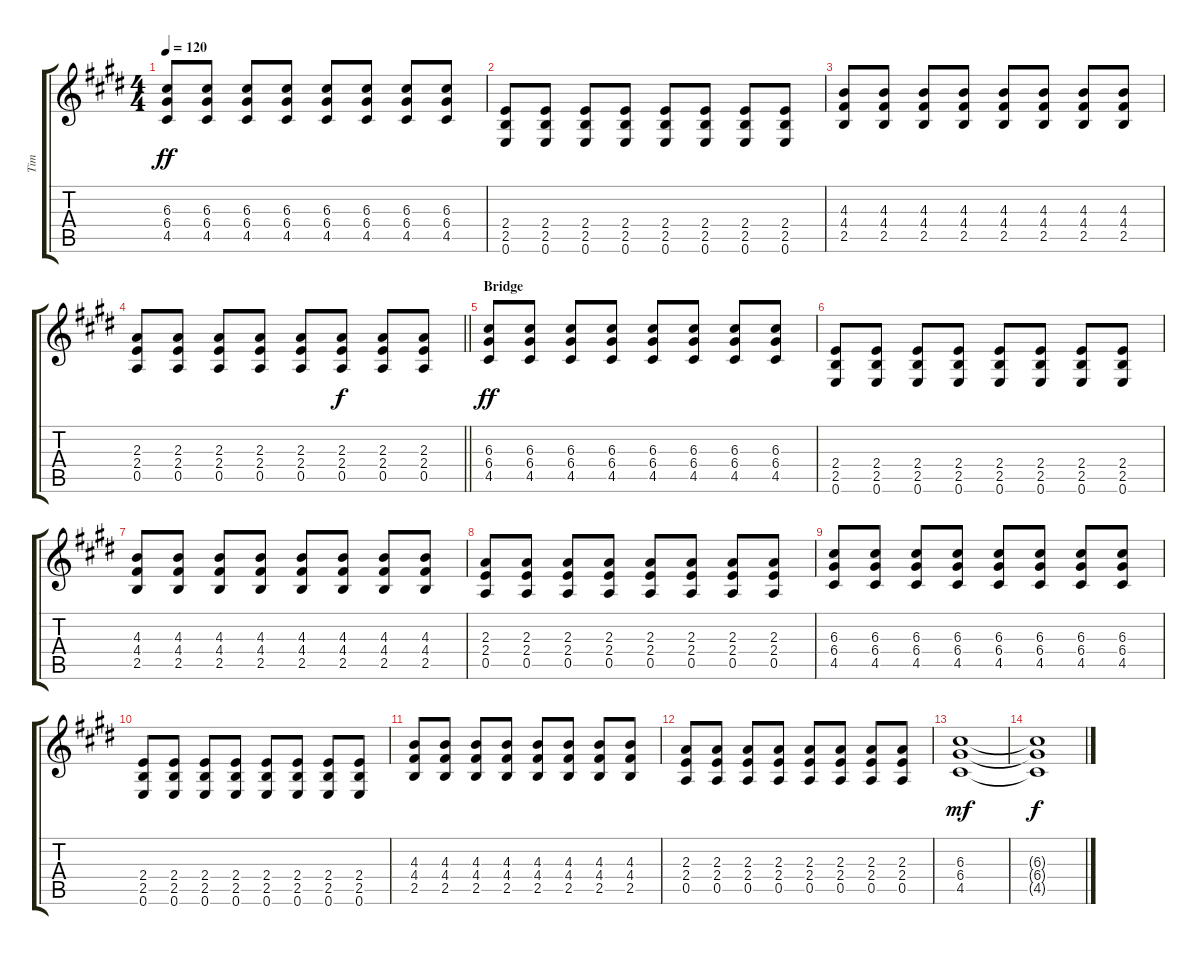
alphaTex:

\track ("Tim" "Tim") {instrument distortionguitar}
\staff {score tabs}
\tuning (E4 B3 G3 D3 A2 E2) {hide}
\ts (4 4)
\tempo 120
\clef g2
\ks e
(6.3 6.4 4.5).8{dy ff} (6.3 6.4 4.5).8 (6.3 6.4 4.5).8 (6.3 6.4 4.5).8 (6.3 6.4 4.5).8 (6.3 6.4 4.5).8 (6.3 6.4 4.5).8 (6.3 6.4 4.5).8 |
(2.4 2.5 0.6).8 (2.4 2.5 0.6).8 (2.4 2.5 0.6).8 (2.4 2.5 0.6).8 (2.4 2.5 0.6).8 (2.4 2.5 0.6).8 (2.4 2.5 0.6).8 (2.4 2.5 0.6).8 |
(4.3 4.4 2.5).8 (4.3 4.4 2.5).8 (4.3 4.4 2.5).8 (4.3 4.4 2.5).8 (4.3 4.4 2.5).8 (4.3 4.4 2.5).8 (4.3 4.4 2.5).8 (4.3 4.4 2.5).8 |
\barLineRight lightlight
(2.3 2.4 0.5).8 (2.3 2.4 0.5).8 (2.3 2.4 0.5).8 (2.3 2.4 0.5).8 (2.3 2.4 0.5).8 (2.3 2.4 0.5).8{dy f} (2.3 2.4 0.5).8 (2.3 2.4 0.5).8 |
\section ("" "Bridge")
(6.3 6.4 4.5).8{dy ff} (6.3 6.4 4.5).8 (6.3 6.4 4.5).8 (6.3 6.4 4.5).8 (6.3 6.4 4.5).8 (6.3 6.4 4.5).8 (6.3 6.4 4.5).8 (6.3 6.4 4.5).8 |
(2.4 2.5 0.6).8 (2.4 2.5 0.6).8 (2.4 2.5 0.6).8 (2.4 2.5 0.6).8 (2.4 2.5 0.6).8 (2.4 2.5 0.6).8 (2.4 2.5 0.6).8 (2.4 2.5 0.6).8 |
(4.3 4.4 2.5).8 (4.3 4.4 2.5).8 (4.3 4.4 2.5).8 (4.3 4.4 2.5).8 (4.3 4.4 2.5).8 (4.3 4.4 2.5).8 (4.3 4.4 2.5).8 (4.3 4.4 2.5).8 |
(2.3 2.4 0.5).8 (2.3 2.4 0.5).8 (2.3 2.4 0.5).8 (2.3 2.4 0.5).8 (2.3 2.4 0.5).8 (2.3 2.4 0.5).8 (2.3 2.4 0.5).8 (2.3 2.4 0.5).8 |
(6.3 6.4 4.5).8 (6.3 6.4 4.5).8 (6.3 6.4 4.5).8 (6.3 6.4 4.5).8 (6.3 6.4 4.5).8 (6.3 6.4 4.5).8 (6.3 6.4 4.5).8 (6.3 6.4 4.5).8 |
(2.4 2.5 0.6).8 (2.4 2.5 0.6).8 (2.4 2.5 0.6).8 (2.4 2.5 0.6).8 (2.4 2.5 0.6).8 (2.4 2.5 0.6).8 (2.4 2.5 0.6).8 (2.4 2.5 0.6).8 |
(4.3 4.4 2.5).8 (4.3 4.4 2.5).8 (4.3 4.4 2.5).8 (4.3 4.4 2.5).8 (4.3 4.4 2.5).8 (4.3 4.4 2.5).8 (4.3 4.4 2.5).8 (4.3 4.4 2.5).8 |
(2.3 2.4 0.5).8 (2.3 2.4 0.5).8 (2.3 2.4 0.5).8 (2.3 2.4 0.5).8 (2.3 2.4 0.5).8 (2.3 2.4 0.5).8 (2.3 2.4 0.5).8 (2.3 2.4 0.5).8 |
(6.3 6.4 4.5).1{dy mf} |
(6.3{t} 6.4{t} 4.5{t}).1{dy f}
